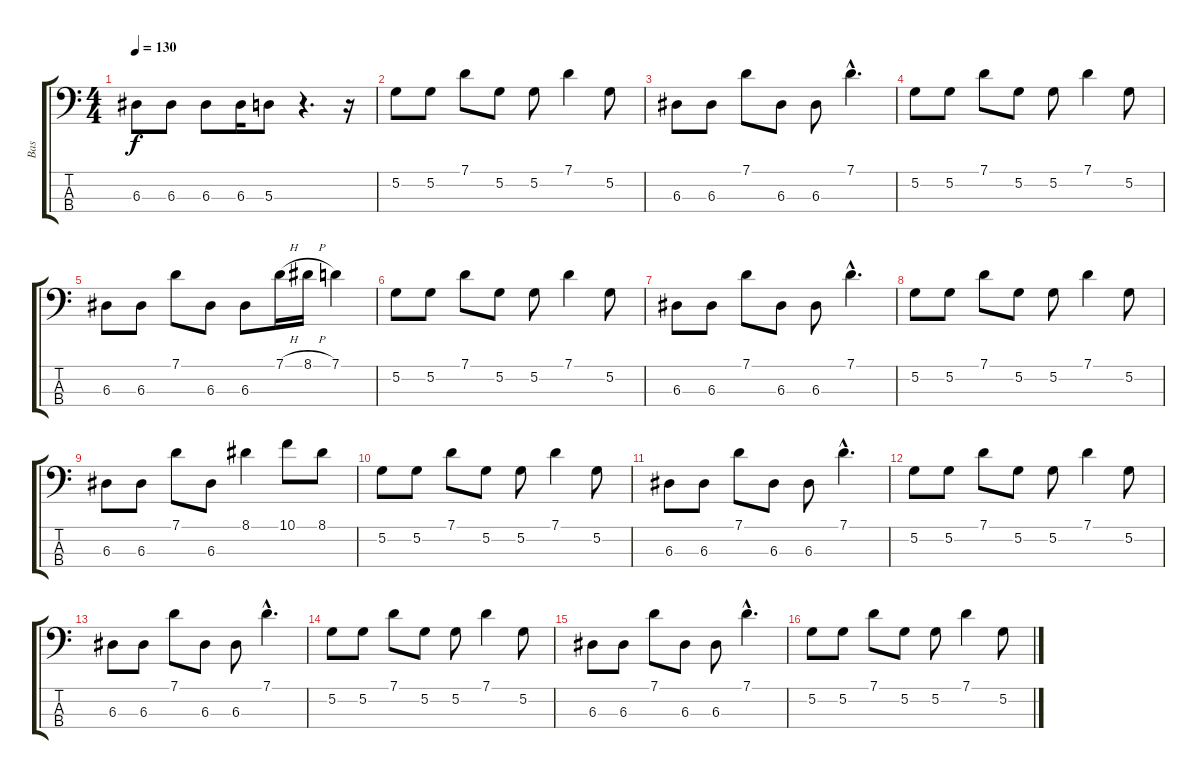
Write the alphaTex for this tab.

\track ("Bas" "Bas") {instrument electricbasspick}
\staff {score tabs}
\tuning (G2 D2 A1 E1) {hide}
\ts (4 4)
\tempo 130
\clef f4
\ks c
6.3.8{dy f} 6.3.8 6.3.8 6.3.16 5.3.8 r.4{d} r.16 |
5.2.8 5.2.8 7.1.8 5.2.8 5.2.8 7.1.4 5.2.8 |
6.3.8 6.3.8 7.1.8 6.3.8 6.3.8 7.1{hac}.4{d} |
5.2.8 5.2.8 7.1.8 5.2.8 5.2.8 7.1.4 5.2.8 |
6.3.8 6.3.8 7.1.8 6.3.8 6.3.8 7.1{h}.16 8.1{h}.16 7.1.4 |
5.2.8 5.2.8 7.1.8 5.2.8 5.2.8 7.1.4 5.2.8 |
6.3.8 6.3.8 7.1.8 6.3.8 6.3.8 7.1{hac}.4{d} |
5.2.8 5.2.8 7.1.8 5.2.8 5.2.8 7.1.4 5.2.8 |
6.3.8 6.3.8 7.1.8 6.3.8 8.1.4 10.1.8 8.1.8 |
5.2.8 5.2.8 7.1.8 5.2.8 5.2.8 7.1.4 5.2.8 |
6.3.8 6.3.8 7.1.8 6.3.8 6.3.8 7.1{hac}.4{d} |
5.2.8 5.2.8 7.1.8 5.2.8 5.2.8 7.1.4 5.2.8 |
6.3.8 6.3.8 7.1.8 6.3.8 6.3.8 7.1{hac}.4{d} |
5.2.8 5.2.8 7.1.8 5.2.8 5.2.8 7.1.4 5.2.8 |
6.3.8 6.3.8 7.1.8 6.3.8 6.3.8 7.1{hac}.4{d} |
5.2.8 5.2.8 7.1.8 5.2.8 5.2.8 7.1.4 5.2.8
